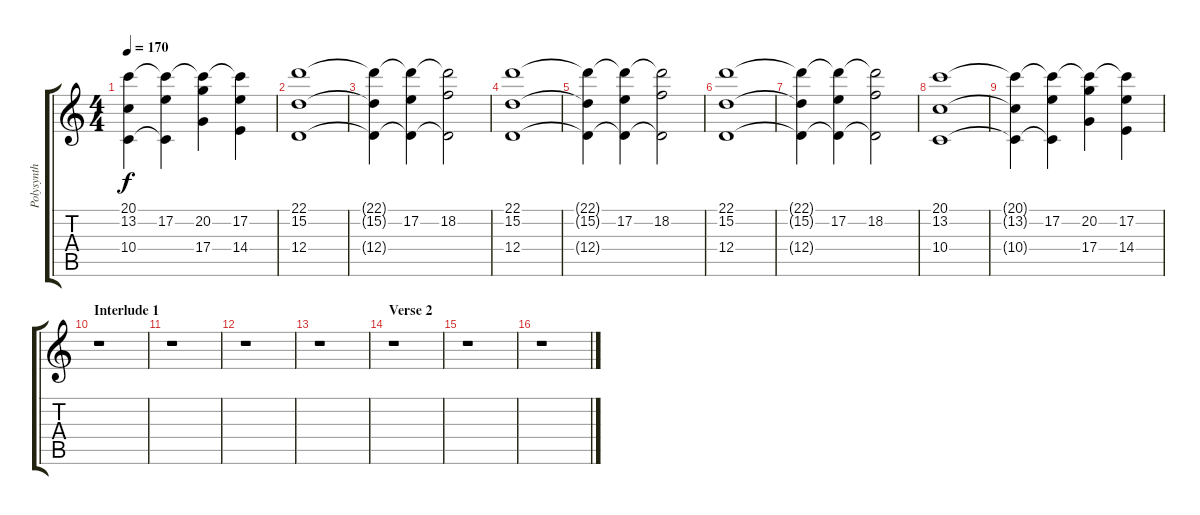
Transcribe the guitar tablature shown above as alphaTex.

\track ("Polysynth" "Polysynth") {instrument pad3polysynth}
\staff {score tabs}
\tuning (E4 B3 G3 D3 A2 D2) {hide}
\ts (4 4)
\tempo 170
\clef g2
\ks c
(20.1{t} 13.2{t} 10.4{t}).4{dy f} (20.1{t} 17.2 10.4{t}).4 (20.1{t} 20.2 17.4).4 (20.1{t} 17.2 14.4).4 |
(22.1 15.2 12.4).1 |
(22.1{t} 15.2{t} 12.4{t}).4 (22.1{t} 17.2 12.4{t}).4 (22.1{t} 18.2 12.4{t}).2 |
(22.1 15.2 12.4).1 |
(22.1{t} 15.2{t} 12.4{t}).4 (22.1{t} 17.2 12.4{t}).4 (22.1{t} 18.2 12.4{t}).2 |
(22.1 15.2 12.4).1 |
(22.1{t} 15.2{t} 12.4{t}).4 (22.1{t} 17.2 12.4{t}).4 (22.1{t} 18.2 12.4{t}).2 |
(20.1 13.2 10.4).1 |
(20.1{t} 13.2{t} 10.4{t}).4 (20.1{t} 17.2 10.4{t}).4 (20.1{t} 20.2 17.4).4 (20.1{t} 17.2 14.4).4 |
\section ("" "Interlude 1")
r.1 |
r.1 |
r.1 |
r.1 |
\section ("" "Verse 2")
r.1 |
r.1 |
r.1
